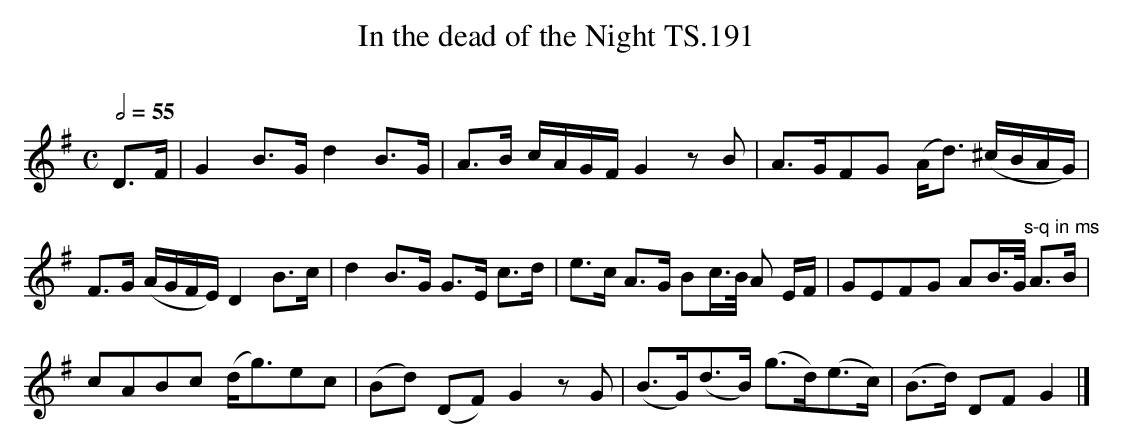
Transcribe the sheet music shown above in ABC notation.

X:1
T:In the dead of the Night TS.191
M:C
L:1/8
Q:1/2=55
O:
K:G
D>F|G2B>Gd2B>G|A>B c/A/G/F/G2zB|A>GFG (A<d) (^c/B/A/G/)|
F>G (A/G/F/E/)D2B>c|d2B>G G>E c>d|e>c A>G Bc/>B/ A E/F/|GEFG AB/>G/ "s-q in ms"A>B|
cABc (d<g)ec|(Bd) (DF)G2zG|(B>G)(d>B) (g>d)(e>c)|(B>d) DFG2|]
